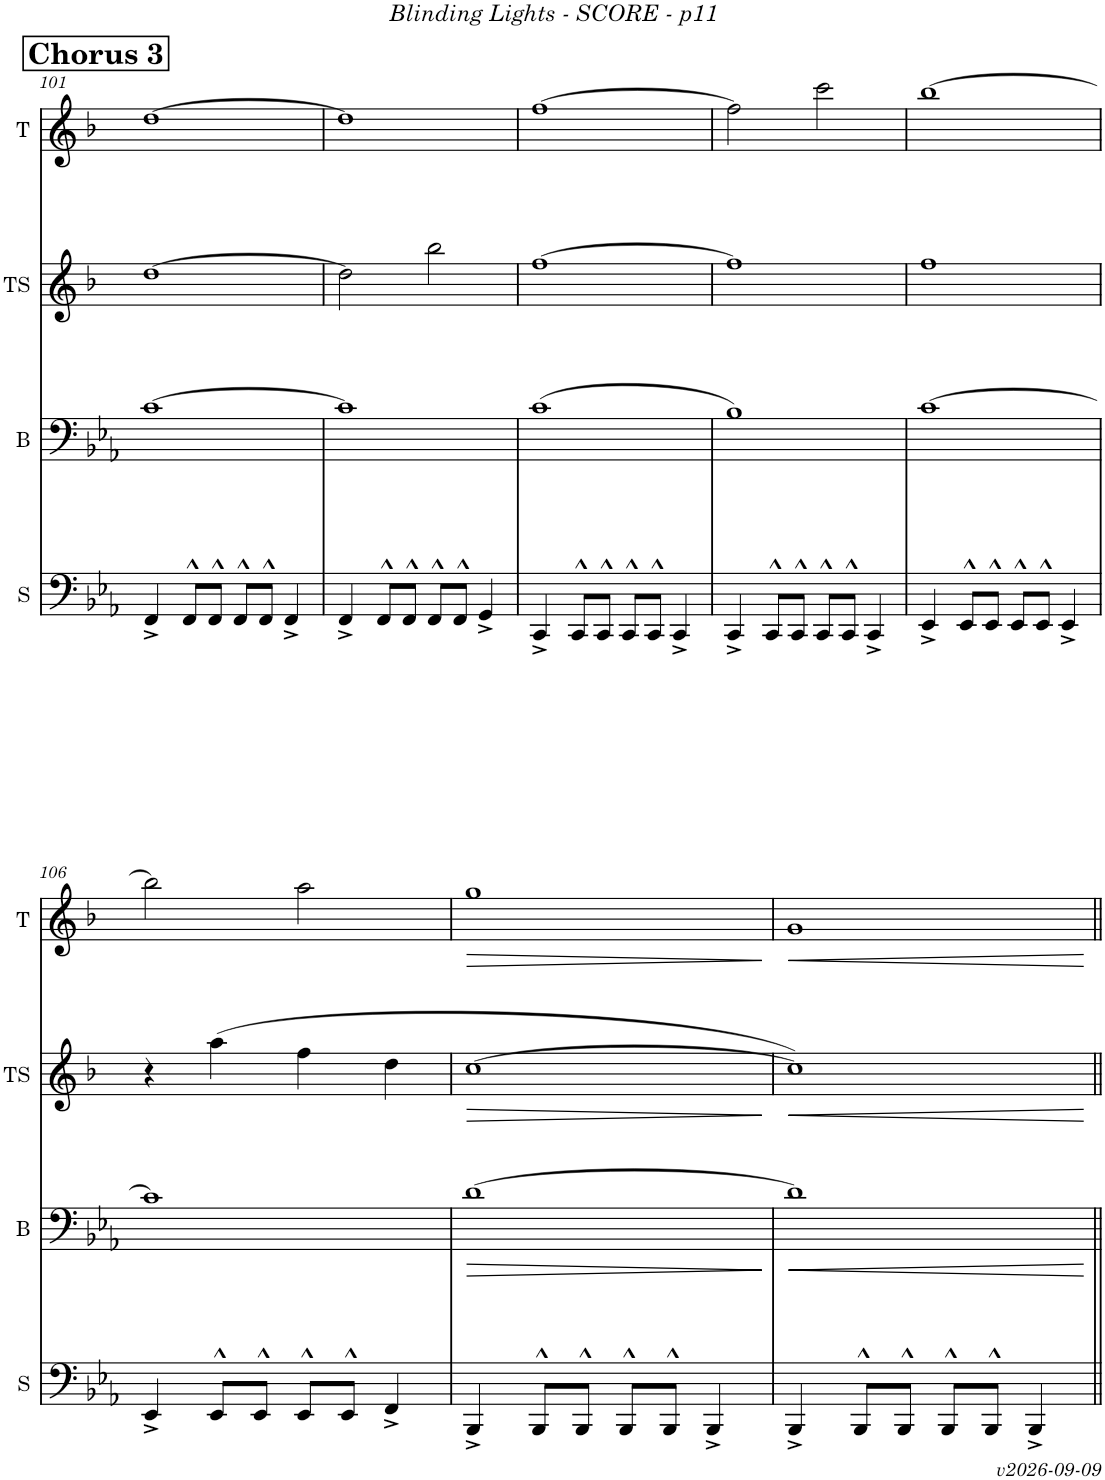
**kern	**kern	**dynam	**kern	**dynam	**kern	**dynam
*part4	*part3	*part3	*part2	*part2	*part1	*part1
*staff4	*staff3	*staff3	*staff2	*staff2	*staff1	*staff1
*I"Sousa	*I"Trombone	*	*I"Tenor Sax	*	*I"Trumpet	*
*I'S	*	*	*I'TS	*	*I'T	*
!!LO:PB:g=z
*clefF4	*clefF4	*	*clefG2	*	*clefG2	*
*	*	*	*Trd8c14	*	*Trd1c2	*
*k[b-e-a-]	*k[b-e-a-]	*	*k[b-]	*	*k[b-]	*
*M4/4	*M4/4	*	*M4/4	*	*M4/4	*
!!LO:REH:place=s1:a:B:fs=14:t=Chorus 3
=101	=101	=101	=101	=101	=101	=101
4FF^/	[1c	.	[1dd	.	[1dd	.
8FF^^/L	.	.	.	.	.	.
8FF^^/J	.	.	.	.	.	.
8FF^^/L	.	.	.	.	.	.
8FF^^/J	.	.	.	.	.	.
4FF^/	.	.	.	.	.	.
=102	=102	=102	=102	=102	=102	=102
4FF^/	1c]	.	2dd\]	.	1dd]	.
8FF^^/L	.	.	.	.	.	.
8FF^^/J	.	.	.	.	.	.
8FF^^/L	.	.	2bb-\	.	.	.
8FF^^/J	.	.	.	.	.	.
4GG^/	.	.	.	.	.	.
=103	=103	=103	=103	=103	=103	=103
4CC^/	(1c	.	[1ff	.	[1ff	.
8CC^^/L	.	.	.	.	.	.
8CC^^/J	.	.	.	.	.	.
8CC^^/L	.	.	.	.	.	.
8CC^^/J	.	.	.	.	.	.
4CC^/	.	.	.	.	.	.
=104	=104	=104	=104	=104	=104	=104
4CC^/	1B-)	.	1ff]	.	2ff\]	.
8CC^^/L	.	.	.	.	.	.
8CC^^/J	.	.	.	.	.	.
8CC^^/L	.	.	.	.	2ccc\	.
8CC^^/J	.	.	.	.	.	.
4CC^/	.	.	.	.	.	.
=105	=105	=105	=105	=105	=105	=105
4EE-^/	[1c	.	1ff	.	[1bb-	.
8EE-^^/L	.	.	.	.	.	.
8EE-^^/J	.	.	.	.	.	.
8EE-^^/L	.	.	.	.	.	.
8EE-^^/J	.	.	.	.	.	.
4EE-^/	.	.	.	.	.	.
!!LO:LB:g=z
=106	=106	=106	=106	=106	=106	=106
4EE-^/	1c]	.	4r	.	2bb-\]	.
8EE-^^/L	.	.	(4aa\	.	.	.
8EE-^^/J	.	.	.	.	.	.
8EE-^^/L	.	.	4ff\	.	2aa\	.
8EE-^^/J	.	.	.	.	.	.
4FF^/	.	.	4dd\	.	.	.
=107	=107	=107	=107	=107	=107	=107
!	!	!LO:HP:b	!	!LO:HP:b	!	!LO:HP:b
4BBB-^/	[1d	>	[1cc	>	1gg	>
8BBB-^^/L	.	.	.	.	.	.
8BBB-^^/J	.	.	.	.	.	.
8BBB-^^/L	.	.	.	.	.	.
8BBB-^^/J	.	.	.	.	.	.
4BBB-^/	.	.	.	.	.	.
.	.	]	.	]	.	]
=108	=108	=108	=108	=108	=108	=108
!	!	!LO:HP:b	!	!LO:HP:b	!	!LO:HP:b
4BBB-^/	1d]	<	1cc])	<	1g	<
8BBB-^^/L	.	.	.	.	.	.
8BBB-^^/J	.	.	.	.	.	.
8BBB-^^/L	.	.	.	.	.	.
8BBB-^^/J	.	.	.	.	.	.
4BBB-^/	.	.	.	.	.	.
.	.	[	.	[	.	[
=||	=||	=||	=||	=||	=||	=||
*-	*-	*-	*-	*-	*-	*-
